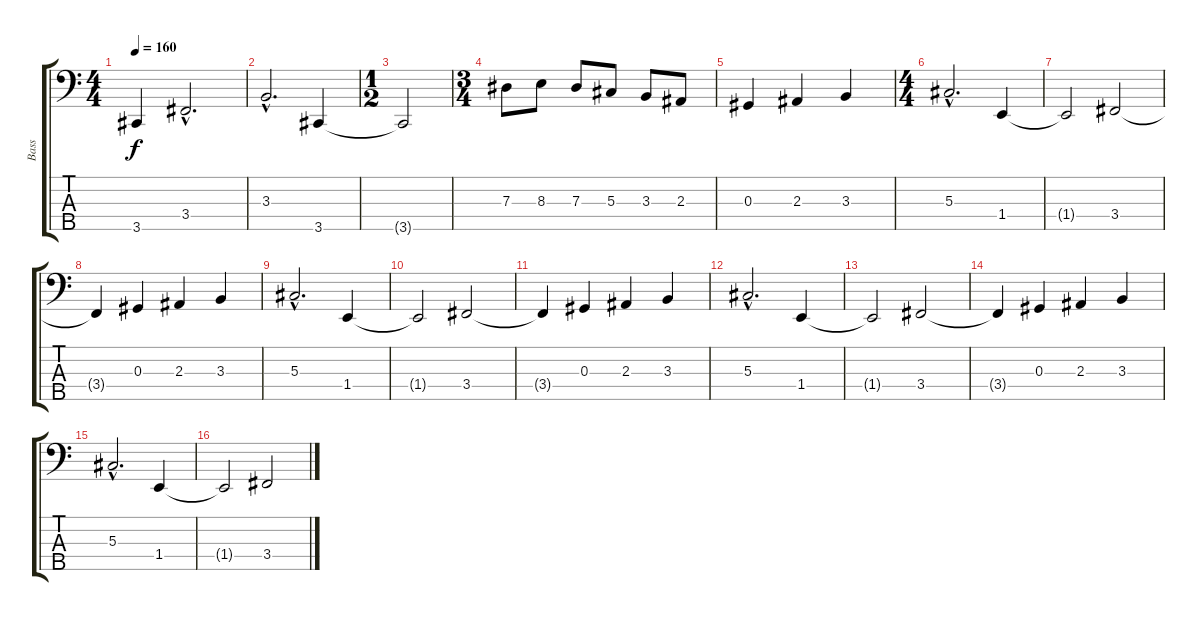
\track ("Bass" "Bass") {instrument electricbasspick}
\staff {score tabs}
\tuning (Gb2 Db2 Ab1 Eb1 Bb0) {hide}
\ts (4 4)
\tempo 160
\clef f4
\ks c
3.5{t}.4{dy f} 3.4{hac}.2{d} |
3.3{hac}.2{d} 3.5.4 |
\ts (1 2)
3.5{t}.2 |
\ts (3 4)
7.3.8 8.3.8 7.3.8 5.3.8 3.3.8 2.3.8 |
0.3.4 2.3.4 3.3.4 |
\ts (4 4)
5.3{hac}.2{d} 1.4.4 |
1.4{t}.2 3.4.2 |
3.4{t}.4 0.3.4 2.3.4 3.3.4 |
5.3{hac}.2{d} 1.4.4 |
1.4{t}.2 3.4.2 |
3.4{t}.4 0.3.4 2.3.4 3.3.4 |
5.3{hac}.2{d} 1.4.4 |
1.4{t}.2 3.4.2 |
3.4{t}.4 0.3.4 2.3.4 3.3.4 |
5.3{hac}.2{d} 1.4.4 |
1.4{t}.2 3.4.2
